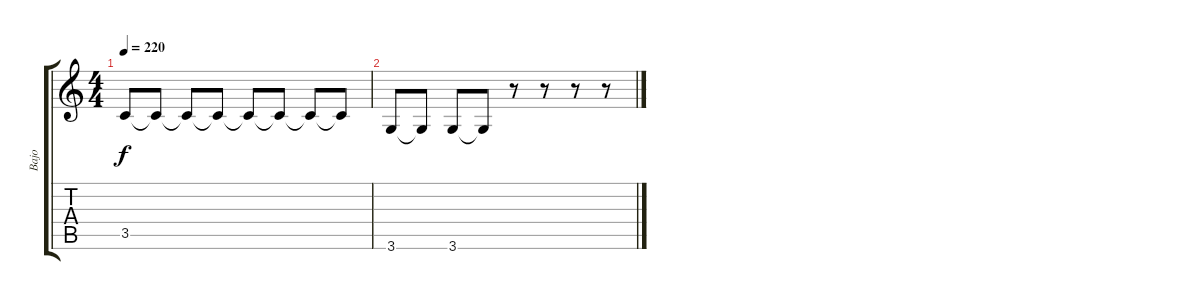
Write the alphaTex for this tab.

\track ("Bajo" "Bajo") {instrument electricbassfinger}
\staff {score tabs}
\tuning (E4 B3 G3 D3 A2 E2) {hide}
\ts (4 4)
\tempo 220
\clef g2
\ks c
3.5.8{dy f} 3.5{t}.8 3.5{t}.8 3.5{t}.8 3.5{t}.8 3.5{t}.8 3.5{t}.8 3.5{t}.8 |
3.6.8 3.6{t}.8 3.6.8 3.6{t}.8 r.8 r.8 r.8 r.8
